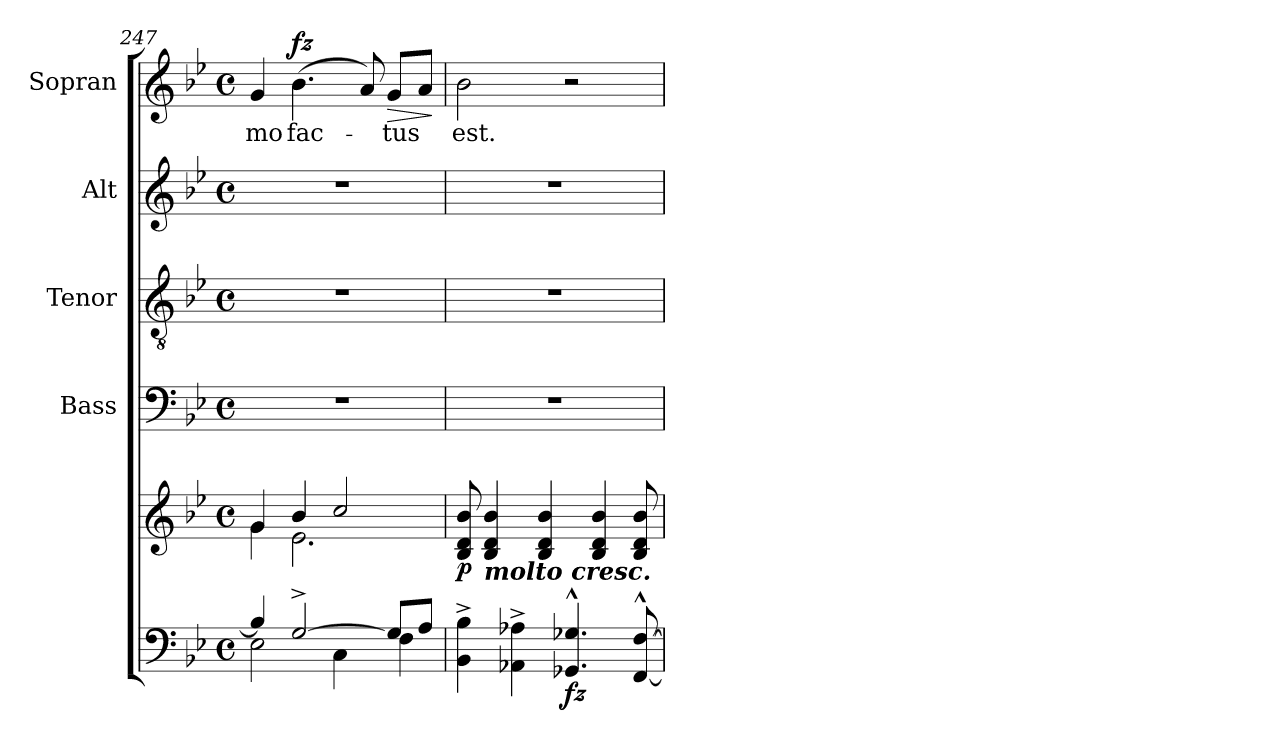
**kern	**kern	**dynam	**kern	**kern	**kern	**kern	**text	**dynam
*part5	*part5	*part5	*part4	*part3	*part2	*part1	*part1	*part1
*staff6	*staff5	*staff5/6	*staff4	*staff3	*staff2	*staff1	*staff1	*staff1
*	*	*	*I"Bass	*I"Tenor	*I"Alt	*I"Sopran	*	*
*	*	*	*I'B.	*I'T.	*I'A.	*I'S.	*	*
*clefF4	*clefG2	*	*clefF4	*clefGv2	*clefG2	*clefG2	*	*
*k[b-e-]	*k[b-e-]	*	*k[b-e-]	*k[b-e-]	*k[b-e-]	*k[b-e-]	*	*
*B-:	*B-:	*	*B-:	*B-:	*B-:	*B-:	*	*
*M4/4	*M4/4	*	*M4/4	*M4/4	*M4/4	*M4/4	*	*
*met(c)	*met(c)	*	*met(c)	*met(c)	*met(c)	*met(c)	*	*
=247	=247	=247	=247	=247	=247	=247	=247	=247
*^	*^	*	*	*	*	*	*	*
!	!	!	!	!	!	!	!	!	!LO:LY:b	!
4B-/]	2E-\	4g/	4g\	.	1r	1r	1r	4g/	-mo	.
!	!	!	!	!	!	!	!	!	!LO:LY:b	!LO:DY:a
[>2G^>/	.	4b-/	2.e-\	.	.	.	.	(>4.b-\	fac-	fz
.	4C\	2cc/	.	.	.	.	.	.	.	.
.	.	.	.	.	.	.	.	8a/)	.	.
!	!	!	!	!	!	!	!	!	!LO:LY:b	!LO:HP:b
8G/L]	4F\	.	.	.	.	.	.	8g/L	-tus	>
8A/J	.	.	.	.	.	.	.	8a/J	.	.
*v	*v	*	*	*	*	*	*	*	*	*
*	*v	*v	*	*	*	*	*	*	*
.	.	.	.	.	.	.	.	]
=248	=248	=248	=248	=248	=248	=248	=248	=248
!	!	!LO:DY:b	!	!	!	!	!LO:LY:b	!
4BB-\^> 4B-\^>	8B-/ 8d/ 8b-/	p	1r	1r	1r	2b-\	est.	.
!	!LO:TX:b:Bi:t=molto cresc.	!	!	!	!	!	!	!
.	4B-/ 4d/ 4b-/	.	.	.	.	.	.	.
4AA-X\^> 4A-X\^>	.	.	.	.	.	.	.	.
.	4B-/ 4d/ 4b-/	.	.	.	.	.	.	.
!	!	!LO:DY:b=2	!	!	!	!	!	!
4.GG-X/^^< 4.G-X/^^<	.	fz	.	.	.	2r	.	.
.	4B-/ 4d/ 4b-/	.	.	.	.	.	.	.
[8FF/^^< [8F/^^<	8B-/ 8d/ 8b-/	.	.	.	.	.	.	.
=	=	=	=	=	=	=	=	=
*-	*-	*-	*-	*-	*-	*-	*-	*-
